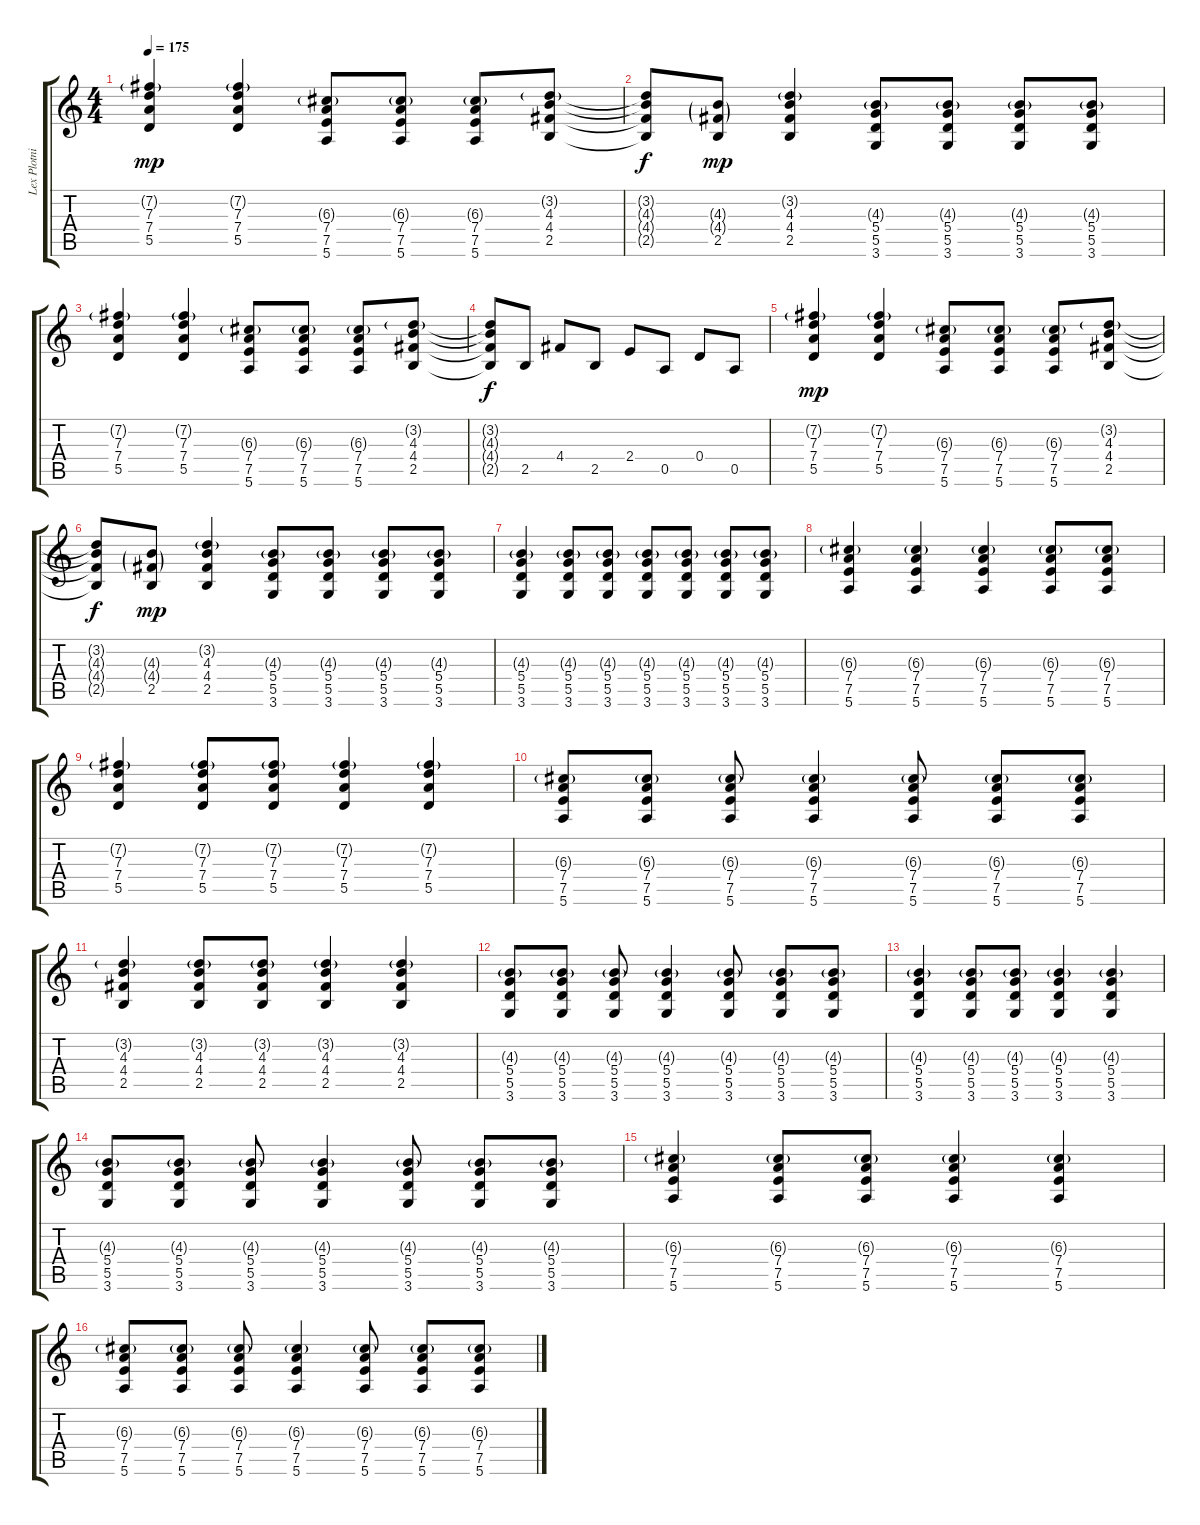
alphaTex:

\track ("Lex Plotnikoff" "Lex Plotni") {instrument distortionguitar}
\staff {score tabs}
\tuning (E4 B3 G3 D3 A2 E2) {hide}
\ts (4 4)
\tempo 175
\clef g2
\ks c
(7.2{g} 7.3 7.4 5.5).4{dy mp} (7.2{g} 7.3 7.4 5.5).4 (6.3{g} 7.4 7.5 5.6).8 (6.3{g} 7.4 7.5 5.6).8 (6.3{g} 7.4 7.5 5.6).8 (3.2{g} 4.3 4.4 2.5).8 |
(3.2{t} 4.3{t} 4.4{t} 2.5{t}).8{dy f} (4.3{g} 4.4{g} 2.5).8{dy mp} (3.2{g} 4.3 4.4 2.5).4 (4.3{g} 5.4 5.5 3.6).8 (4.3{g} 5.4 5.5 3.6).8 (4.3{g} 5.4 5.5 3.6).8 (4.3{g} 5.4 5.5 3.6).8 |
(7.2{g} 7.3 7.4 5.5).4 (7.2{g} 7.3 7.4 5.5).4 (6.3{g} 7.4 7.5 5.6).8 (6.3{g} 7.4 7.5 5.6).8 (6.3{g} 7.4 7.5 5.6).8 (3.2{g} 4.3 4.4 2.5).8 |
(3.2{t} 4.3{t} 4.4{t} 2.5{t}).8{dy f} 2.5.8 4.4.8 2.5.8 2.4.8 0.5.8 0.4.8 0.5.8 |
(7.2{g} 7.3 7.4 5.5).4{dy mp} (7.2{g} 7.3 7.4 5.5).4 (6.3{g} 7.4 7.5 5.6).8 (6.3{g} 7.4 7.5 5.6).8 (6.3{g} 7.4 7.5 5.6).8 (3.2{g} 4.3 4.4 2.5).8 |
(3.2{t} 4.3{t} 4.4{t} 2.5{t}).8{dy f} (4.3{g} 4.4{g} 2.5).8{dy mp} (3.2{g} 4.3 4.4 2.5).4 (4.3{g} 5.4 5.5 3.6).8 (4.3{g} 5.4 5.5 3.6).8 (4.3{g} 5.4 5.5 3.6).8 (4.3{g} 5.4 5.5 3.6).8 |
(4.3{g} 5.4 5.5 3.6).4 (4.3{g} 5.4 5.5 3.6).8 (4.3{g} 5.4 5.5 3.6).8 (4.3{g} 5.4 5.5 3.6).8 (4.3{g} 5.4 5.5 3.6).8 (4.3{g} 5.4 5.5 3.6).8 (4.3{g} 5.4 5.5 3.6).8 |
(6.3{g} 7.4 7.5 5.6).4 (6.3{g} 7.4 7.5 5.6).4 (6.3{g} 7.4 7.5 5.6).4 (6.3{g} 7.4 7.5 5.6).8 (6.3{g} 7.4 7.5 5.6).8 |
(7.2{g} 7.3 7.4 5.5).4 (7.2{g} 7.3 7.4 5.5).8 (7.2{g} 7.3 7.4 5.5).8 (7.2{g} 7.3 7.4 5.5).4 (7.2{g} 7.3 7.4 5.5).4 |
(6.3{g} 7.4 7.5 5.6).8 (6.3{g} 7.4 7.5 5.6).8 (6.3{g} 7.4 7.5 5.6).8 (6.3{g} 7.4 7.5 5.6).4 (6.3{g} 7.4 7.5 5.6).8 (6.3{g} 7.4 7.5 5.6).8 (6.3{g} 7.4 7.5 5.6).8 |
(3.2{g} 4.3 4.4 2.5).4 (3.2{g} 4.3 4.4 2.5).8 (3.2{g} 4.3 4.4 2.5).8 (3.2{g} 4.3 4.4 2.5).4 (3.2{g} 4.3 4.4 2.5).4 |
(4.3{g} 5.4 5.5 3.6).8 (4.3{g} 5.4 5.5 3.6).8 (4.3{g} 5.4 5.5 3.6).8 (4.3{g} 5.4 5.5 3.6).4 (4.3{g} 5.4 5.5 3.6).8 (4.3{g} 5.4 5.5 3.6).8 (4.3{g} 5.4 5.5 3.6).8 |
(4.3{g} 5.4 5.5 3.6).4 (4.3{g} 5.4 5.5 3.6).8 (4.3{g} 5.4 5.5 3.6).8 (4.3{g} 5.4 5.5 3.6).4 (4.3{g} 5.4 5.5 3.6).4 |
(4.3{g} 5.4 5.5 3.6).8 (4.3{g} 5.4 5.5 3.6).8 (4.3{g} 5.4 5.5 3.6).8 (4.3{g} 5.4 5.5 3.6).4 (4.3{g} 5.4 5.5 3.6).8 (4.3{g} 5.4 5.5 3.6).8 (4.3{g} 5.4 5.5 3.6).8 |
(6.3{g} 7.4 7.5 5.6).4 (6.3{g} 7.4 7.5 5.6).8 (6.3{g} 7.4 7.5 5.6).8 (6.3{g} 7.4 7.5 5.6).4 (6.3{g} 7.4 7.5 5.6).4 |
(6.3{g} 7.4 7.5 5.6).8 (6.3{g} 7.4 7.5 5.6).8 (6.3{g} 7.4 7.5 5.6).8 (6.3{g} 7.4 7.5 5.6).4 (6.3{g} 7.4 7.5 5.6).8 (6.3{g} 7.4 7.5 5.6).8 (6.3{g} 7.4 7.5 5.6).8
